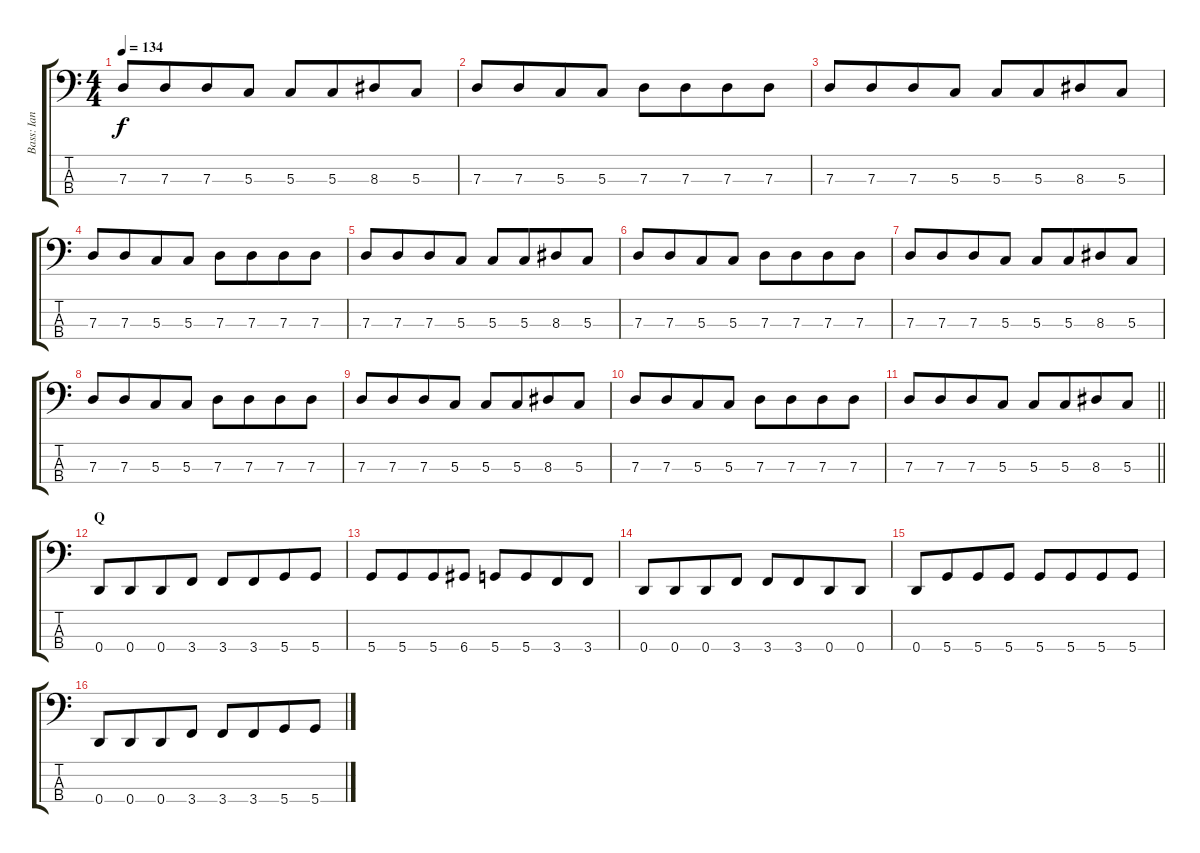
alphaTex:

\track ("Bass: Ian" "Bass: Ian") {instrument electricbassfinger}
\staff {score tabs}
\tuning (F2 C2 G1 D1) {hide}
\ts (4 4)
\tempo 134
\clef f4
\ks c
7.3.8{dy f} 7.3.8{beam merge} 7.3.8 5.3.8 5.3.8 5.3.8{beam merge} 8.3.8 5.3.8 |
7.3.8 7.3.8{beam merge} 5.3.8 5.3.8 7.3.8 7.3.8{beam merge} 7.3.8 7.3.8 |
7.3.8 7.3.8{beam merge} 7.3.8 5.3.8 5.3.8 5.3.8{beam merge} 8.3.8 5.3.8 |
7.3.8 7.3.8{beam merge} 5.3.8 5.3.8 7.3.8 7.3.8{beam merge} 7.3.8 7.3.8 |
7.3.8 7.3.8{beam merge} 7.3.8 5.3.8 5.3.8 5.3.8{beam merge} 8.3.8 5.3.8 |
7.3.8 7.3.8{beam merge} 5.3.8 5.3.8 7.3.8 7.3.8{beam merge} 7.3.8 7.3.8 |
7.3.8 7.3.8{beam merge} 7.3.8 5.3.8 5.3.8 5.3.8{beam merge} 8.3.8 5.3.8 |
7.3.8 7.3.8{beam merge} 5.3.8 5.3.8 7.3.8 7.3.8{beam merge} 7.3.8 7.3.8 |
7.3.8 7.3.8{beam merge} 7.3.8 5.3.8 5.3.8 5.3.8{beam merge} 8.3.8 5.3.8 |
7.3.8 7.3.8{beam merge} 5.3.8 5.3.8 7.3.8 7.3.8{beam merge} 7.3.8 7.3.8 |
\barLineRight lightlight
7.3.8 7.3.8{beam merge} 7.3.8 5.3.8 5.3.8 5.3.8{beam merge} 8.3.8 5.3.8 |
\section ("" "Q")
0.4.8 0.4.8{beam merge} 0.4.8 3.4.8 3.4.8 3.4.8{beam merge} 5.4.8 5.4.8 |
5.4.8 5.4.8{beam merge} 5.4.8 6.4.8 5.4.8 5.4.8{beam merge} 3.4.8 3.4.8 |
0.4.8 0.4.8{beam merge} 0.4.8 3.4.8 3.4.8 3.4.8{beam merge} 0.4.8 0.4.8 |
0.4.8 5.4.8{beam merge} 5.4.8 5.4.8 5.4.8 5.4.8{beam merge} 5.4.8 5.4.8 |
0.4.8 0.4.8{beam merge} 0.4.8 3.4.8 3.4.8 3.4.8{beam merge} 5.4.8 5.4.8
